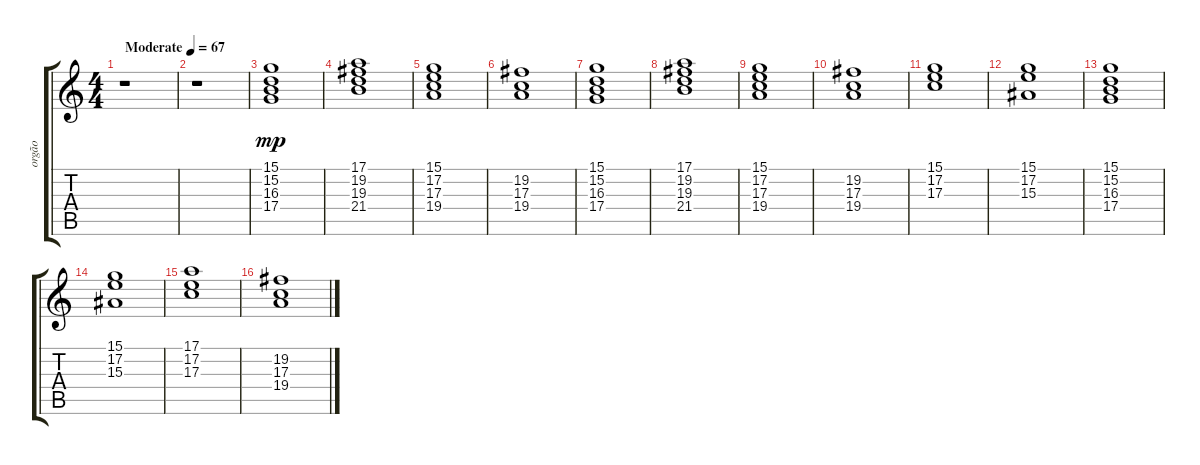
\track ("orgão" "orgão") {instrument stringensemble2}
\staff {score tabs}
\tuning (E4 B3 G3 D3 A2 E2) {hide}
\ts (4 4)
\tempo (67 "Moderate")
\clef g2
\ks c
r.1{dy mp instrument stringensemble2} |
r.1 |
(15.1 15.2 16.3 17.4).1 |
(17.1 19.2 19.3 21.4).1 |
(15.1 17.2 17.3 19.4).1 |
(19.2 17.3 19.4).1 |
(15.1 15.2 16.3 17.4).1 |
(17.1 19.2 19.3 21.4).1 |
(15.1 17.2 17.3 19.4).1 |
(19.2 17.3 19.4).1 |
(15.1 17.2 17.3).1 |
(15.1 17.2 15.3).1 |
(15.1 15.2 16.3 17.4).1 |
(15.1 17.2 15.3).1 |
(17.1 17.2 17.3).1 |
(19.2 17.3 19.4).1
